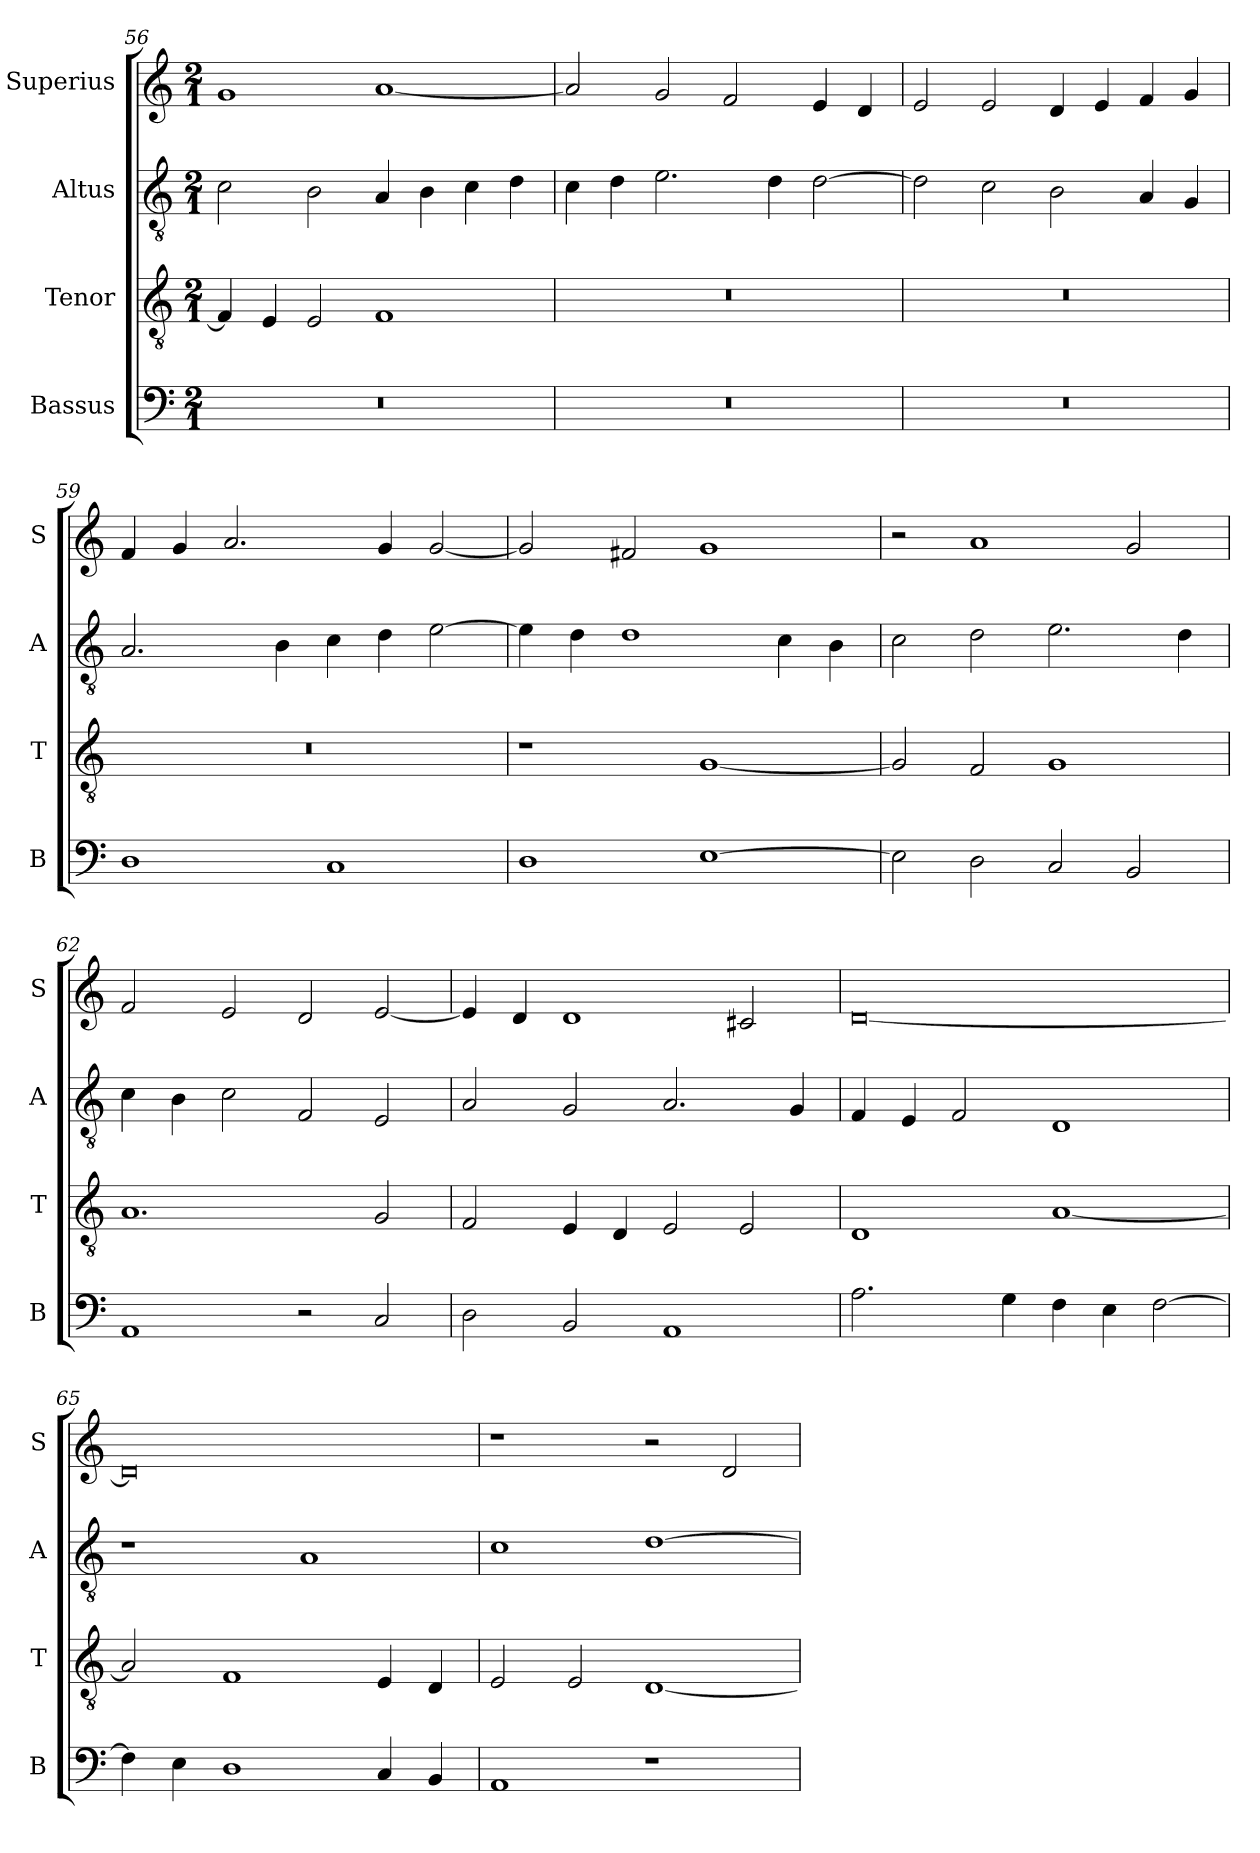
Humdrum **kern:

**kern	**kern	**kern	**kern
*part4	*part3	*part2	*part1
*staff4	*staff3	*staff2	*staff1
*I"Bassus	*I"Tenor	*I"Altus	*I"Superius
*I'B	*I'T	*I'A	*I'S
*clefF4	*clefGv2	*clefGv2	*clefG2
*k[]	*k[]	*k[]	*k[]
*C:	*C:	*C:	*C:
*M2/1	*M2/1	*M2/1	*M2/1
=56	=56	=56	=56
0r	4F]	2c	1g
.	4E	.	.
.	2E	2B	.
.	1F	4A	[1a
.	.	4B	.
.	.	4c	.
.	.	4d	.
=57	=57	=57	=57
0r	0r	4c	2a]
.	.	4d	.
.	.	2.e	2g
.	.	.	2f
.	.	4d	.
.	.	[2d	4e
.	.	.	4d
=58	=58	=58	=58
0r	0r	2d]	2e
.	.	2c	2e
.	.	2B	4d
.	.	.	4e
.	.	4A	4f
.	.	4G	4g
=59	=59	=59	=59
1D	0r	2.A	4f
.	.	.	4g
.	.	.	2.a
.	.	4B	.
1C	.	4c	.
.	.	4d	4g
.	.	[2e	[2g
=60	=60	=60	=60
1D	1r	4e]	2g]
.	.	4d	.
.	.	1d	2f#X
[1E	[1G	.	1g
.	.	4c	.
.	.	4B	.
=61	=61	=61	=61
2E]	2G]	2c	2r
2D	2F	2d	1a
2C	1G	2.e	.
2BB	.	.	2g
.	.	4d	.
=62	=62	=62	=62
1AA	1.A	4c	2f
.	.	4B	.
.	.	2c	2e
2r	.	2F	2d
2C	2G	2E	[2e
=63	=63	=63	=63
2D	2F	2A	4e]
.	.	.	4d
2BB	4E	2G	1d
.	4D	.	.
1AA	2E	2.A	.
.	2E	.	2c#X
.	.	4G	.
=64	=64	=64	=64
2.A	1D	4F	[0d
.	.	4E	.
.	.	2F	.
4G	.	.	.
4F	[1A	1D	.
4E	.	.	.
[2F	.	.	.
=65	=65	=65	=65
4F]	2A]	1r	0d]
4E	.	.	.
1D	1F	.	.
.	.	1A	.
4C	4E	.	.
4BB	4D	.	.
=66	=66	=66	=66
1AA	2E	1c	1r
.	2E	.	.
1r	[1D	[1d	2r
.	.	.	2d
=	=	=	=
*-	*-	*-	*-
